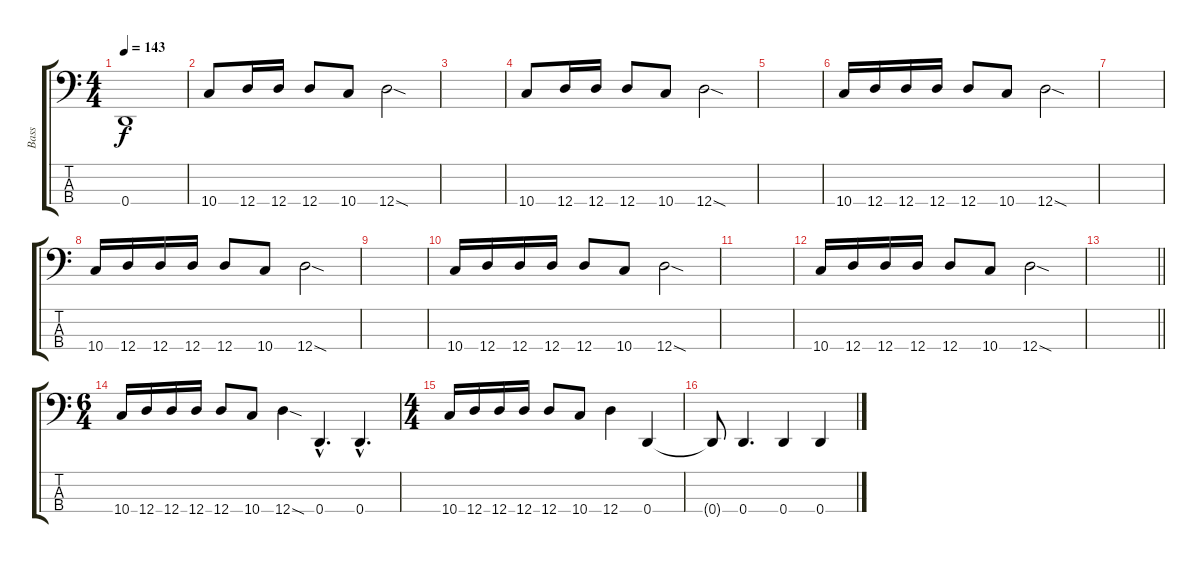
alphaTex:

\track ("Bass" "Bass") {instrument electricbassfinger}
\staff {score tabs}
\tuning (G2 D2 A1 D1) {hide}
\ts (4 4)
\tempo 143
\clef f4
\ks c
0.4{t}.1{dy f} |
10.4.8 12.4.16 12.4.16 12.4.8 10.4.8 12.4{sod}.2 |
|
10.4.8 12.4.16 12.4.16 12.4.8 10.4.8 12.4{sod}.2 |
|
10.4.16 12.4.16 12.4.16 12.4.16 12.4.8 10.4.8 12.4{sod}.2 |
|
10.4.16 12.4.16 12.4.16 12.4.16 12.4.8 10.4.8 12.4{sod}.2 |
|
10.4.16 12.4.16 12.4.16 12.4.16 12.4.8 10.4.8 12.4{sod}.2 |
|
10.4.16 12.4.16 12.4.16 12.4.16 12.4.8 10.4.8 12.4{sod}.2 |
\barLineRight lightlight
|
\ts (6 4)
10.4.16 12.4.16 12.4.16 12.4.16 12.4.8 10.4.8 12.4{sod}.4 0.4{hac}.4{d} 0.4{hac}.4{d} |
\ts (4 4)
10.4.16 12.4.16 12.4.16 12.4.16 12.4.8 10.4.8 12.4.4 0.4.4 |
0.4{t}.8 0.4.4{d} 0.4.4 0.4.4
